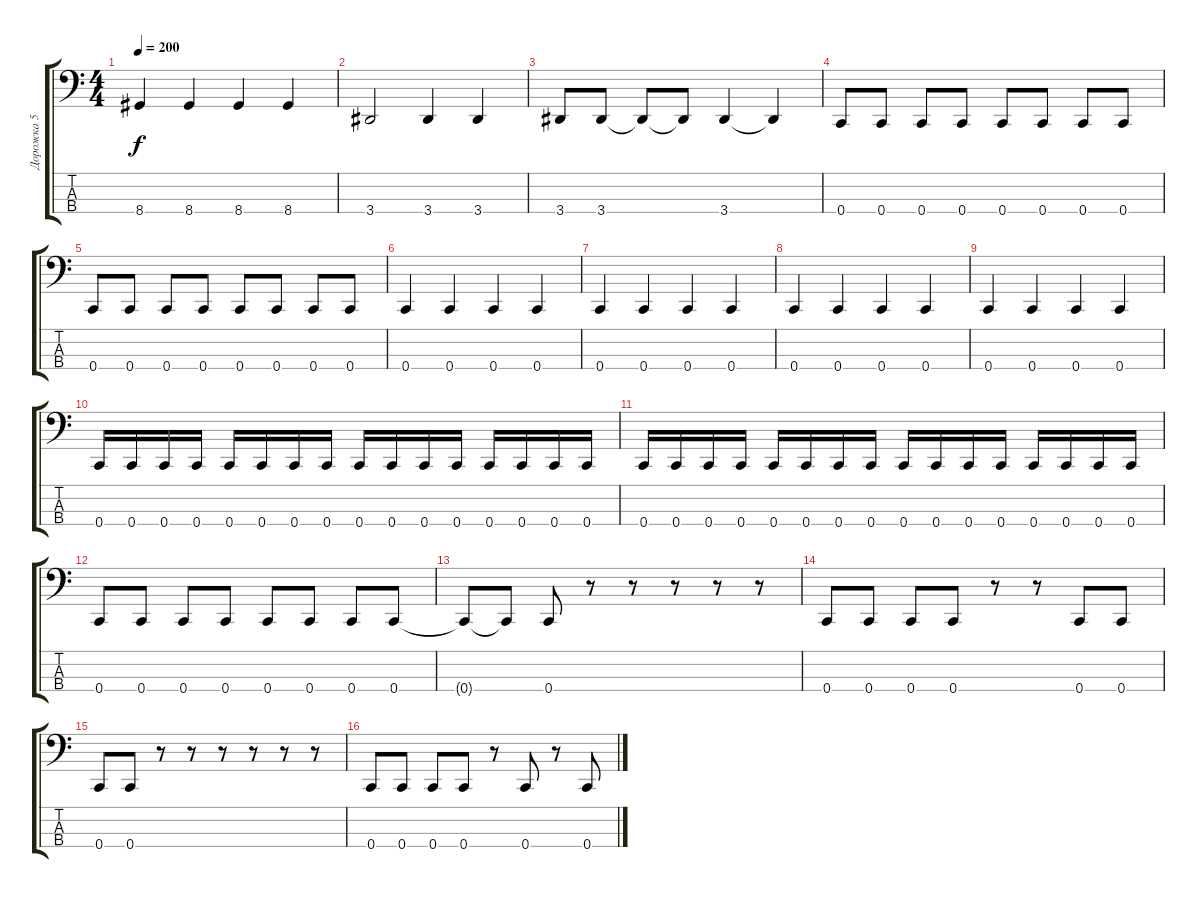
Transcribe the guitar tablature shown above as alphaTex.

\track ("Дорожка 5" "Дорожка 5") {instrument electricbasspick}
\staff {score tabs}
\tuning (F2 C2 G1 C1) {hide}
\ts (4 4)
\tempo 200
\clef f4
\ks c
8.4{t}.4{dy f} 8.4.4 8.4.4 8.4.4 |
3.4.2 3.4.4 3.4.4 |
3.4.8 3.4.8 3.4{t}.8 3.4{t}.8 3.4.4 3.4{t}.4 |
0.4.8 0.4.8 0.4.8 0.4.8 0.4.8 0.4.8 0.4.8 0.4.8 |
0.4.8 0.4.8 0.4.8 0.4.8 0.4.8 0.4.8 0.4.8 0.4.8 |
0.4.4 0.4.4 0.4.4 0.4.4 |
0.4.4 0.4.4 0.4.4 0.4.4 |
0.4.4 0.4.4 0.4.4 0.4.4 |
0.4.4 0.4.4 0.4.4 0.4.4 |
0.4.16 0.4.16 0.4.16 0.4.16 0.4.16 0.4.16 0.4.16 0.4.16 0.4.16 0.4.16 0.4.16 0.4.16 0.4.16 0.4.16 0.4.16 0.4.16 |
0.4.16 0.4.16 0.4.16 0.4.16 0.4.16 0.4.16 0.4.16 0.4.16 0.4.16 0.4.16 0.4.16 0.4.16 0.4.16 0.4.16 0.4.16 0.4.16 |
0.4.8 0.4.8 0.4.8 0.4.8 0.4.8 0.4.8 0.4.8 0.4.8 |
0.4{t}.8 0.4{t}.8 0.4.8 r.8 r.8 r.8 r.8 r.8 |
0.4.8 0.4.8 0.4.8 0.4.8 r.8 r.8 0.4.8 0.4.8 |
0.4.8 0.4.8 r.8 r.8 r.8 r.8 r.8 r.8 |
0.4.8 0.4.8 0.4.8 0.4.8 r.8 0.4.8 r.8 0.4.8
